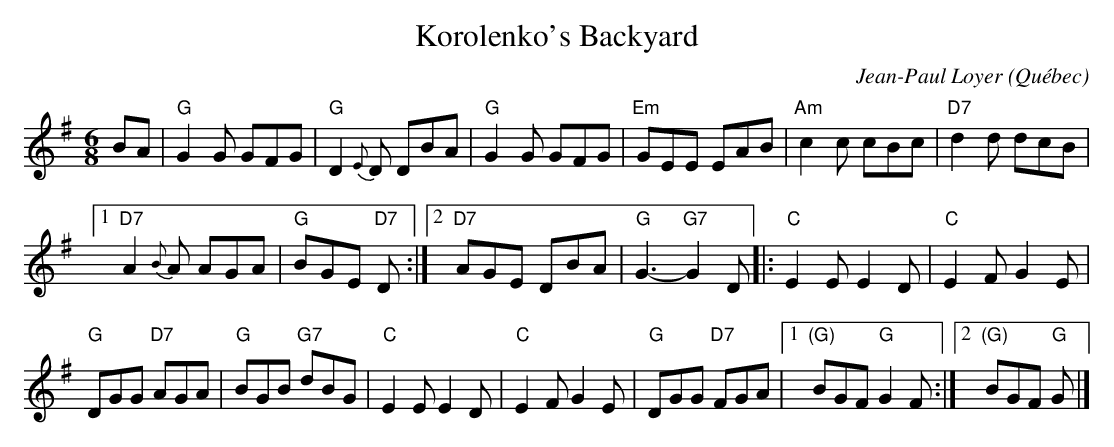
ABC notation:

X:1
T: Korolenko's Backyard
C: Jean-Paul Loyer
O: Qu\'ebec
M: 6/8
L: 1/8
K: G
BA \
|  "G"G2G GFG | "G"D2{E}D DBA | "G"G2G GFG | "Em"GEE EAB | "Am"c2c cBc | "D7"d2d dcB |
[1 "D7"A2{B}A AGA | "G"BGE "D7"D :|[2 "D7"AGE DBA | "G"G3- "G7"G2D |: "C"E2E E2D | "C"E2F G2E |
"G"DGG "D7"AGA | "G"BGB "G7"dBG |  "C"E2E E2D | "C"E2F G2E |\
"G"DGG "D7"FGA |[1 "(G)"BGF "G"G2F :|[2 "(G)"BGF "G"G |]
